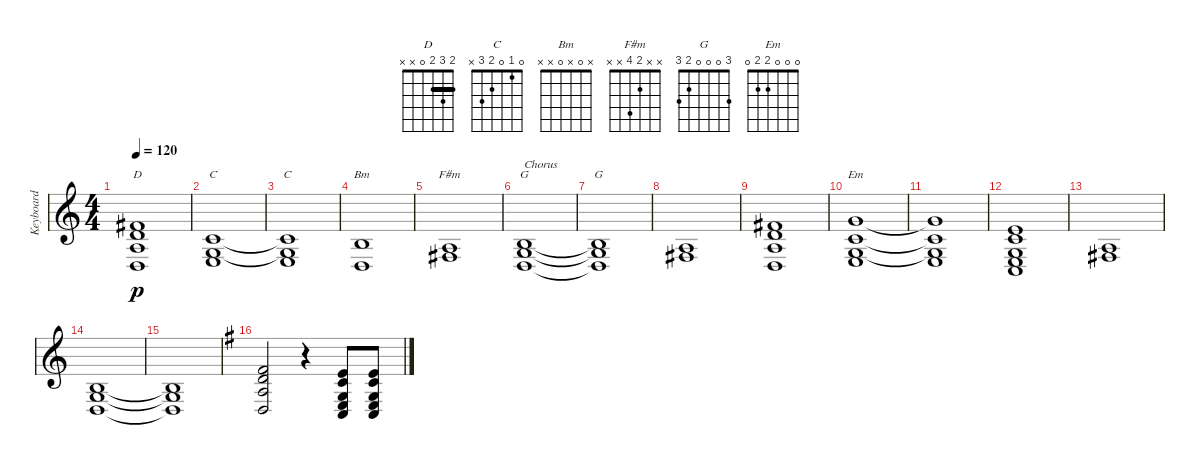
\track ("Keyboard" "Keyboard") {instrument stringensemble1}
\staff {score}
\tuning (E4 B3 G3 D3 A2 E2) {hide}
\chord ("D" 2 3 2 0 x x) {barre 2}
\chord ("C" x 1 0 2 x x)
\chord ("C" 0 1 0 2 3 x)
\chord ("Bm" x 0 x 0 x x)
\chord ("F#m" x x 2 4 x x)
\chord ("G" x 0 0 0 x x)
\chord ("G" 3 0 0 0 2 3)
\chord ("Em" 0 0 0 2 2 0)
\ts (4 4)
\tempo 120
\clef g2
\ks c
(2.1 3.2 2.3 0.4).1{ch "D" dy p} |
(1.2 0.3 2.4).1{ch "C"} |
(1.2{t} 0.3{t} 2.4).1{ch "C"} |
(0.2 0.4).1{ch "Bm"} |
(2.3 4.4).1{ch "F#m"} |
(0.2 0.3 0.4).1{ch "G" txt "Chorus"} |
(0.2{t} 0.3{t} 0.4{t}).1{ch "G"} |
(2.3 4.4).1 |
(2.1 3.2 2.3 0.4).1 |
(3.1 1.2 0.3 2.4).1{ch "Em"} |
(3.1{t} 1.2{t} 0.3{t} 2.4).1 |
(0.1 1.2 0.3 2.4 3.5).1 |
(2.3 4.4).1 |
(0.2 0.3 0.4).1 |
(0.2{t} 0.3{t} 0.4{t}).1 |
\ks g
(2.1 3.2 2.3 0.4).2 r.4 (0.1 1.2 0.3 2.4 3.5).8 (0.1 1.2 0.3 2.4 3.5).8
